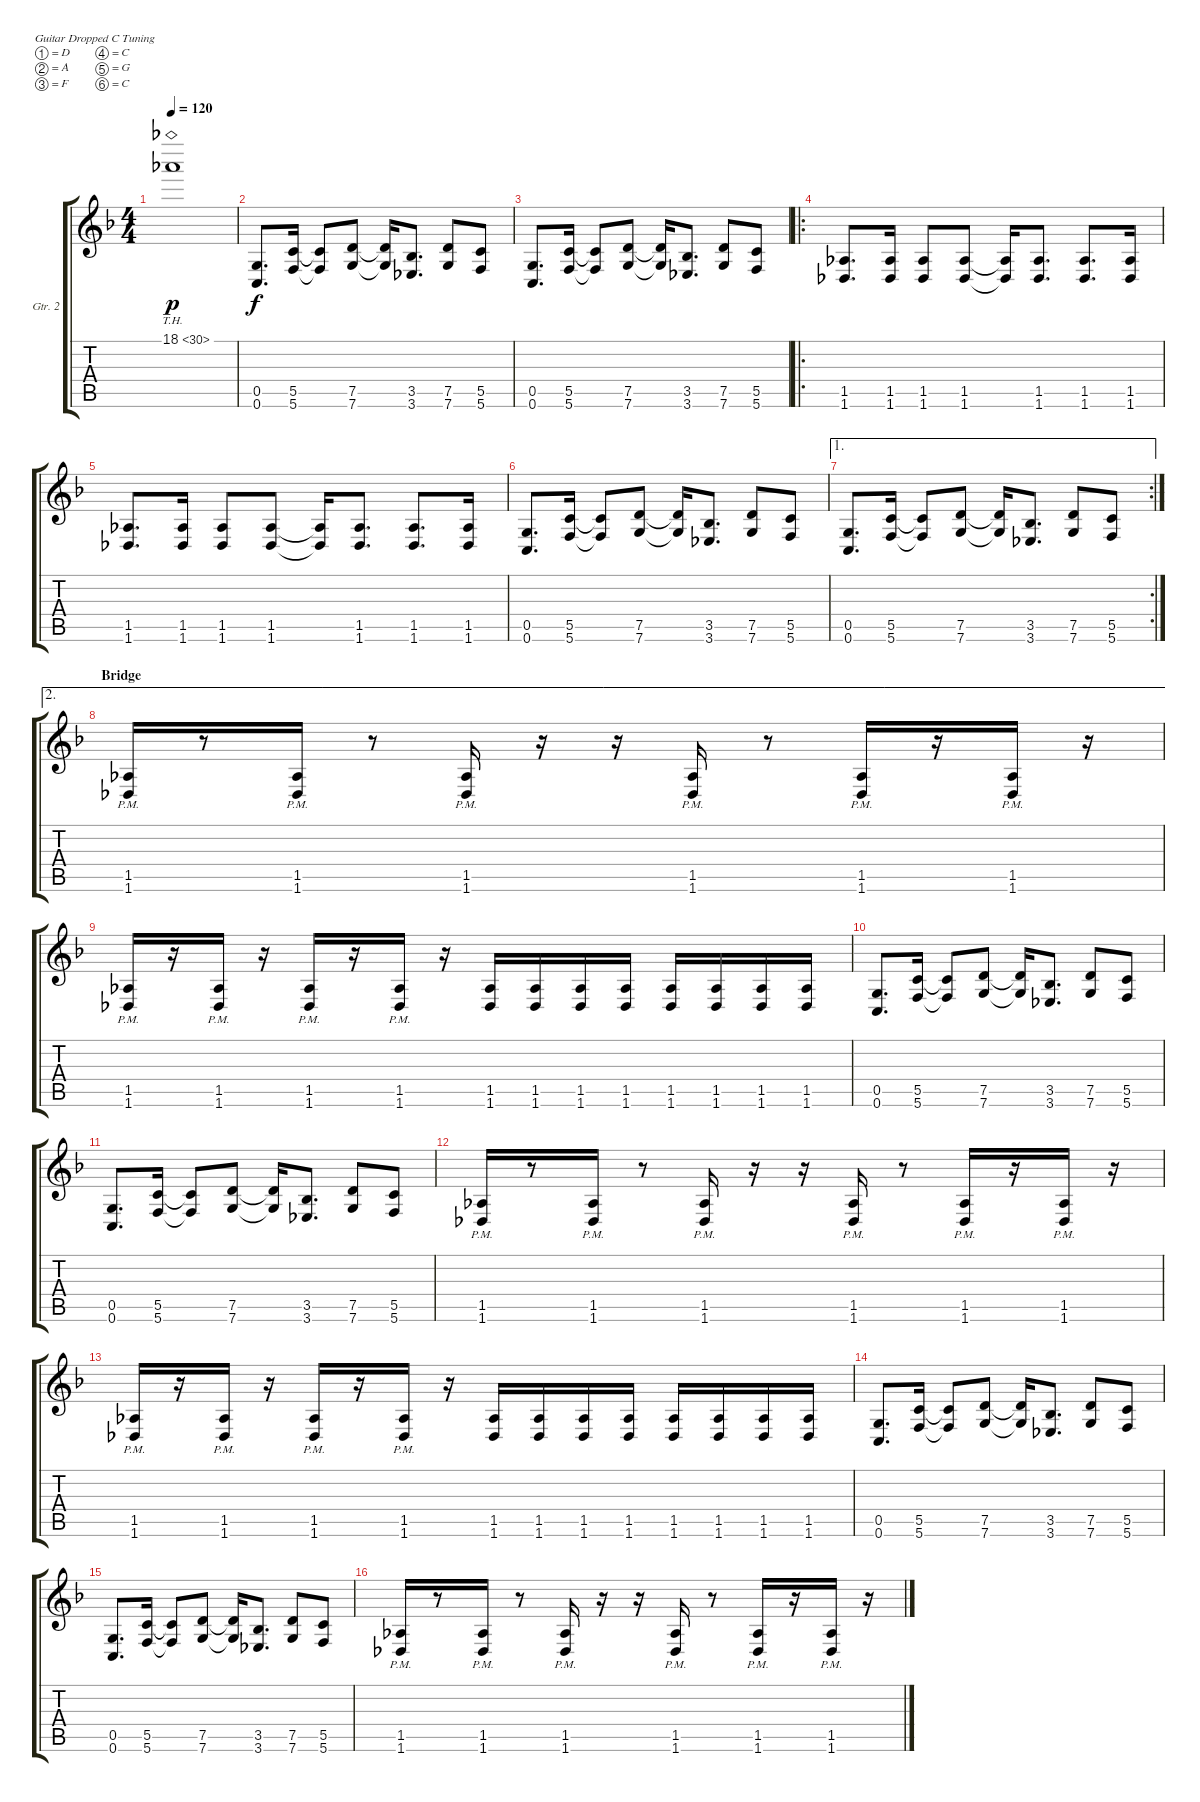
\defaultSystemsLayout 4
\bracketExtendMode groupsimilarinstruments
\firstSystemTrackNameOrientation horizontal
\otherSystemsTrackNameOrientation horizontal
\track ("Electric Guitar" "Gtr. 2") {instrument distortionguitar}
\staff {score tabs}
\tuning (D4 A3 F3 C3 G2 C2)
\ts (4 4)
\tempo 120
\clef g2
\ks f
18.1{th 12}.1{dy p} |
(0.6 0.5).8{d dy f} (5.6 5.5).16 (5.6{t} 5.5{t}).8 (7.6 7.5).8 (7.6{t} 7.5{t}).16 (3.6 3.5).8{d} (7.6 7.5).8 (5.6 5.5).8 |
(0.6 0.5).8{d} (5.6 5.5).16 (5.6{t} 5.5{t}).8 (7.6 7.5).8 (7.6{t} 7.5{t}).16 (3.6 3.5).8{d} (7.6 7.5).8 (5.6 5.5).8 |
\ro
(1.6 1.5).8{d} (1.5 1.6).16 (1.6 1.5).8 (1.5 1.6).8 (1.5{t} 1.6{t}).16 (1.6 1.5).8{d} (1.5 1.6).8{d} (1.6 1.5).16 |
(1.6 1.5).8{d} (1.5 1.6).16 (1.6 1.5).8 (1.5 1.6).8 (1.5{t} 1.6{t}).16 (1.6 1.5).8{d} (1.5 1.6).8{d} (1.6 1.5).16 |
(0.6 0.5).8{d} (5.6 5.5).16 (5.6{t} 5.5{t}).8 (7.6 7.5).8 (7.6{t} 7.5{t}).16 (3.6 3.5).8{d} (7.6 7.5).8 (5.6 5.5).8 |
\ae 1
\rc 2
(0.6 0.5).8{d} (5.6 5.5).16 (5.6{t} 5.5{t}).8 (7.6 7.5).8 (7.6{t} 7.5{t}).16 (3.6 3.5).8{d} (7.6 7.5).8 (5.6 5.5).8 |
\ae 2
\section ("" "Bridge")
(1.6{pm} 1.5{pm}).16 r.8 (1.6{pm} 1.5{pm}).16 r.8 (1.6{pm} 1.5{pm}).16 r.16 r.16 (1.6{pm} 1.5{pm}).16 r.8 (1.6{pm} 1.5{pm}).16 r.16 (1.6{pm} 1.5{pm}).16 r.16 |
(1.6{pm} 1.5{pm}).16 r.16 (1.6{pm} 1.5{pm}).16 r.16 (1.6{pm} 1.5{pm}).16 r.16 (1.6{pm} 1.5{pm}).16 r.16 (1.6 1.5).16 (1.6 1.5).16 (1.6 1.5).16 (1.6 1.5).16 (1.6 1.5).16 (1.6 1.5).16 (1.6 1.5).16 (1.6 1.5).16 |
(0.6 0.5).8{d} (5.6 5.5).16 (5.6{t} 5.5{t}).8 (7.6 7.5).8 (7.6{t} 7.5{t}).16 (3.6 3.5).8{d} (7.6 7.5).8 (5.6 5.5).8 |
(0.6 0.5).8{d} (5.6 5.5).16 (5.6{t} 5.5{t}).8 (7.6 7.5).8 (7.6{t} 7.5{t}).16 (3.6 3.5).8{d} (7.6 7.5).8 (5.6 5.5).8 |
(1.6{pm} 1.5{pm}).16 r.8 (1.6{pm} 1.5{pm}).16 r.8 (1.6{pm} 1.5{pm}).16 r.16 r.16 (1.6{pm} 1.5{pm}).16 r.8 (1.6{pm} 1.5{pm}).16 r.16 (1.6{pm} 1.5{pm}).16 r.16 |
(1.6{pm} 1.5{pm}).16 r.16 (1.6{pm} 1.5{pm}).16 r.16 (1.6{pm} 1.5{pm}).16 r.16 (1.6{pm} 1.5{pm}).16 r.16 (1.6 1.5).16 (1.6 1.5).16 (1.6 1.5).16 (1.6 1.5).16 (1.6 1.5).16 (1.6 1.5).16 (1.6 1.5).16 (1.6 1.5).16 |
(0.6 0.5).8{d} (5.6 5.5).16 (5.6{t} 5.5{t}).8 (7.6 7.5).8 (7.6{t} 7.5{t}).16 (3.6 3.5).8{d} (7.6 7.5).8 (5.6 5.5).8 |
(0.6 0.5).8{d} (5.6 5.5).16 (5.6{t} 5.5{t}).8 (7.6 7.5).8 (7.6{t} 7.5{t}).16 (3.6 3.5).8{d} (7.6 7.5).8 (5.6 5.5).8 |
(1.6{pm} 1.5{pm}).16 r.8 (1.6{pm} 1.5{pm}).16 r.8 (1.6{pm} 1.5{pm}).16 r.16 r.16 (1.6{pm} 1.5{pm}).16 r.8 (1.6{pm} 1.5{pm}).16 r.16 (1.6{pm} 1.5{pm}).16 r.16
